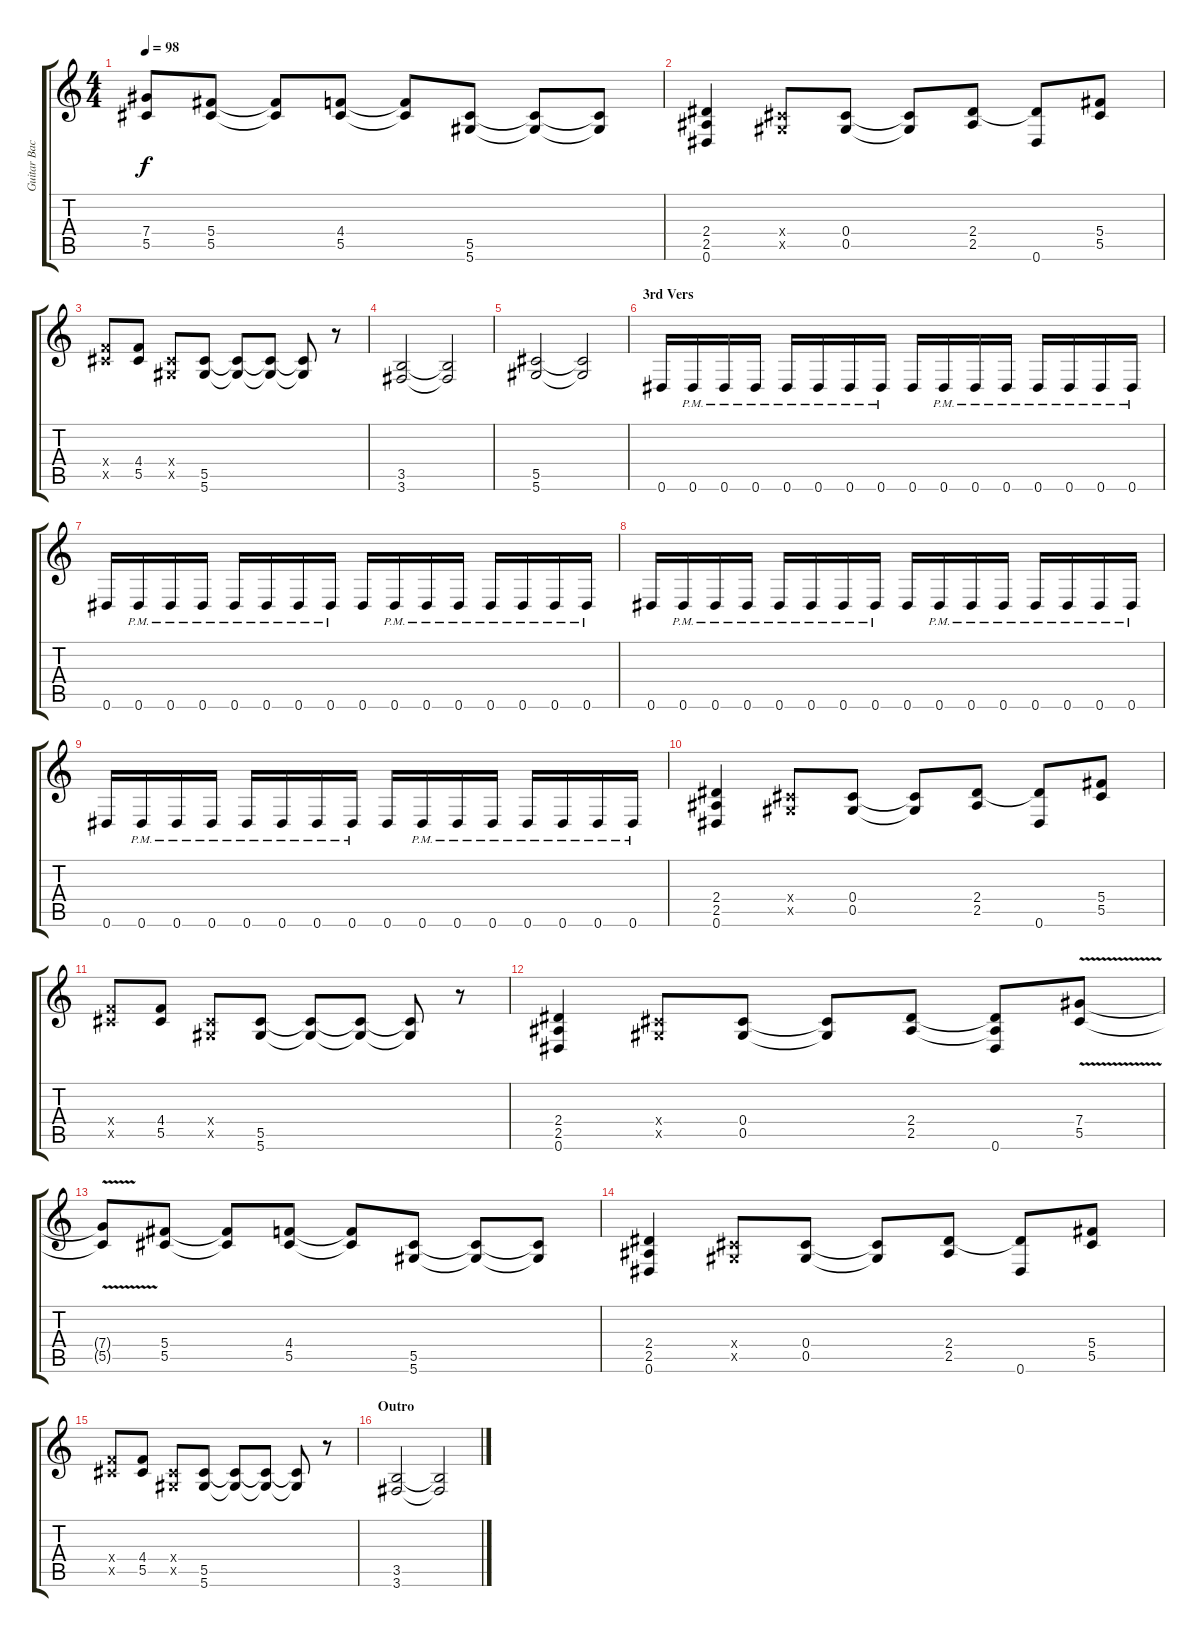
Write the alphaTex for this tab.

\track ("Guitar Back (Solo)" "Guitar Bac") {instrument distortionguitar}
\staff {score tabs}
\tuning (Eb4 Bb3 Gb3 Db3 Ab2 Eb2) {hide}
\ts (4 4)
\tempo 98
\clef g2
\ks c
(7.4{t} 5.5{t}).8{dy f} (5.4 5.5).8 (5.4{t} 5.5{t}).8 (4.4 5.5).8 (4.4{t} 5.5{t}).8 (5.5 5.6).8 (5.5{t} 5.6{t}).8 (5.5{t} 5.6{t}).8 |
(2.4 2.5 0.6).4 (0.4{x} 0.5{x}).8 (0.4 0.5).8 (0.4{t} 0.5{t}).8 (2.4 2.5).8 (2.4{t} 0.6).8 (5.4 5.5).8 |
(4.4{x} 5.5{x}).8 (4.4 5.5).8 (0.4{x} 0.5{x}).8 (5.5 5.6).8 (5.5{t} 5.6{t}).8 (5.5{t} 5.6{t}).8 (5.5{t} 5.6{t}).8 r.8 |
(3.5 3.6).2 (3.5{t} 3.6{t}).2 |
(5.5 5.6).2 (5.5{t} 5.6{t}).2 |
\section ("" "3rd Vers")
0.6.16 0.6{pm}.16 0.6{pm}.16 0.6{pm}.16 0.6{pm}.16 0.6{pm}.16 0.6{pm}.16 0.6{pm}.16 0.6.16 0.6{pm}.16 0.6{pm}.16 0.6{pm}.16 0.6{pm}.16 0.6{pm}.16 0.6{pm}.16 0.6{pm}.16 |
0.6.16 0.6{pm}.16 0.6{pm}.16 0.6{pm}.16 0.6{pm}.16 0.6{pm}.16 0.6{pm}.16 0.6{pm}.16 0.6.16 0.6{pm}.16 0.6{pm}.16 0.6{pm}.16 0.6{pm}.16 0.6{pm}.16 0.6{pm}.16 0.6{pm}.16 |
0.6.16 0.6{pm}.16 0.6{pm}.16 0.6{pm}.16 0.6{pm}.16 0.6{pm}.16 0.6{pm}.16 0.6{pm}.16 0.6.16 0.6{pm}.16 0.6{pm}.16 0.6{pm}.16 0.6{pm}.16 0.6{pm}.16 0.6{pm}.16 0.6{pm}.16 |
0.6.16 0.6{pm}.16 0.6{pm}.16 0.6{pm}.16 0.6{pm}.16 0.6{pm}.16 0.6{pm}.16 0.6{pm}.16 0.6.16 0.6{pm}.16 0.6{pm}.16 0.6{pm}.16 0.6{pm}.16 0.6{pm}.16 0.6{pm}.16 0.6{pm}.16 |
(2.4 2.5 0.6).4 (0.4{x} 0.5{x}).8 (0.4 0.5).8 (0.4{t} 0.5{t}).8 (2.4 2.5).8 (2.4{t} 0.6).8 (5.4 5.5).8 |
(4.4{x} 5.5{x}).8 (4.4 5.5).8 (0.4{x} 0.5{x}).8 (5.5 5.6).8 (5.5{t} 5.6{t}).8 (5.5{t} 5.6{t}).8 (5.5{t} 5.6{t}).8 r.8 |
(2.4 2.5 0.6).4 (0.4{x} 0.5{x}).8 (0.4 0.5).8 (0.4{t} 0.5{t}).8 (2.4 2.5).8 (2.4{t} 2.5{t} 0.6).8 (7.4{v} 5.5{v}).8 |
(7.4{t} 5.5{t}).8 (5.4 5.5).8 (5.4{t} 5.5{t}).8 (4.4 5.5).8 (4.4{t} 5.5{t}).8 (5.5 5.6).8 (5.5{t} 5.6{t}).8 (5.5{t} 5.6{t}).8 |
(2.4 2.5 0.6).4 (0.4{x} 0.5{x}).8 (0.4 0.5).8 (0.4{t} 0.5{t}).8 (2.4 2.5).8 (2.4{t} 0.6).8 (5.4 5.5).8 |
(4.4{x} 5.5{x}).8 (4.4 5.5).8 (0.4{x} 0.5{x}).8 (5.5 5.6).8 (5.5{t} 5.6{t}).8 (5.5{t} 5.6{t}).8 (5.5{t} 5.6{t}).8 r.8 |
\section ("" "Outro")
(3.5 3.6).2 (3.5{t} 3.6{t}).2
